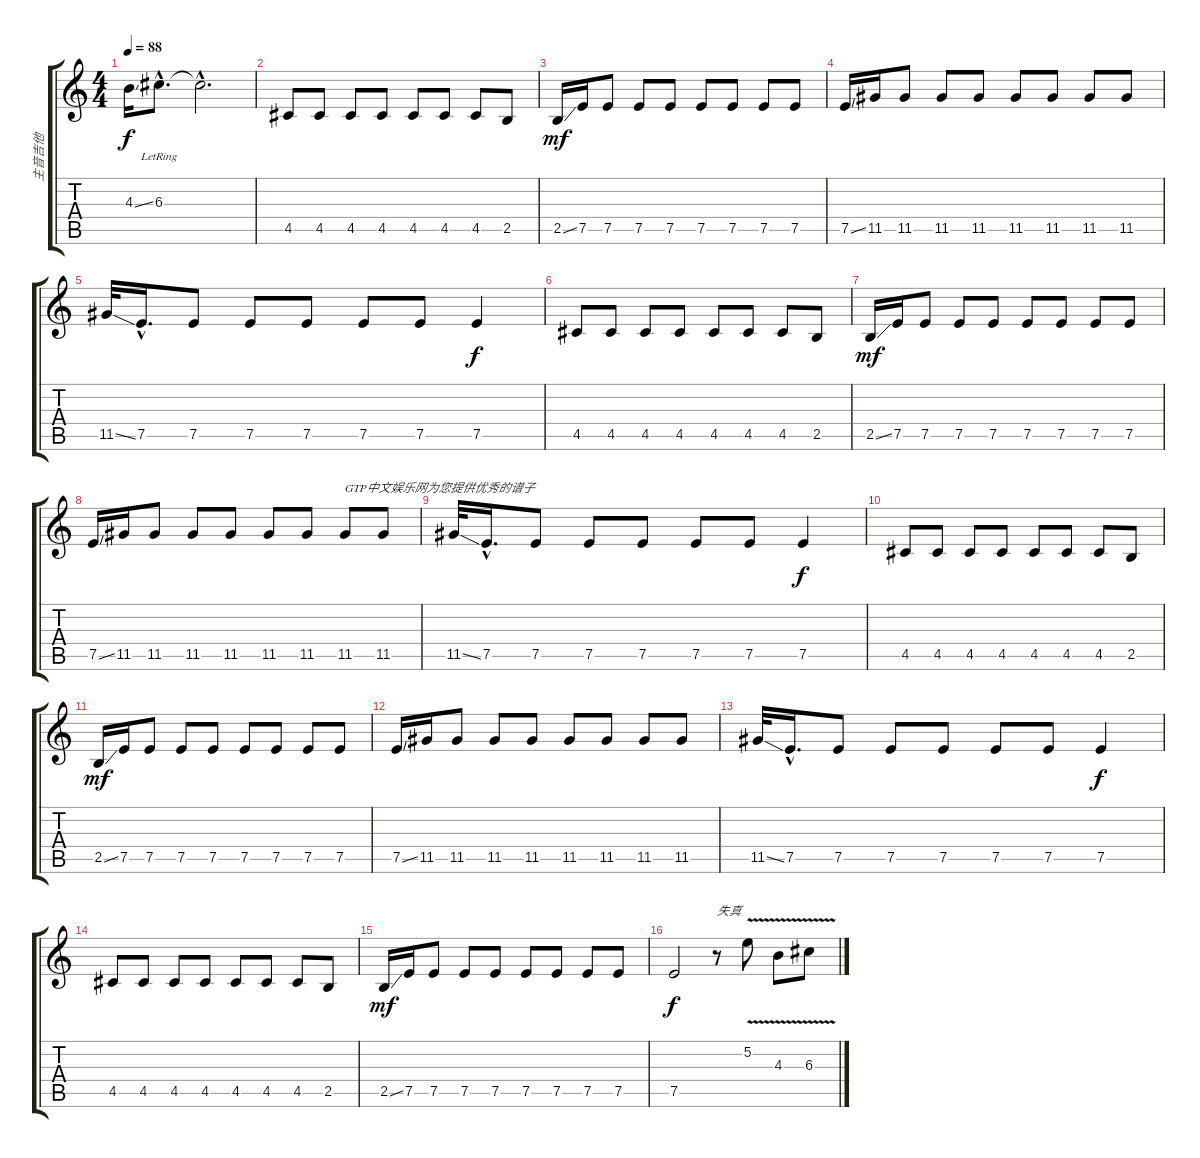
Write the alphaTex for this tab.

\track ("主音吉他" "主音吉他") {instrument acousticguitarsteel}
\staff {score tabs}
\tuning (E4 B3 G3 D3 A2 E2) {hide}
\ts (4 4)
\tempo 88
\clef g2
\ks c
4.3{ss}.16{dy f} 6.3{hac lr}.8{d} 6.3{hac t}.2{d} |
4.5.8{instrument acousticguitarsteel} 4.5.8 4.5.8 4.5.8 4.5.8 4.5.8 4.5.8 2.5.8 |
2.5{ss}.16{dy mf} 7.5.16 7.5.8 7.5.8 7.5.8 7.5.8 7.5.8 7.5.8 7.5.8 |
7.5{ss}.16 11.5.16 11.5.8 11.5.8 11.5.8 11.5.8 11.5.8 11.5.8 11.5.8 |
11.5{ss}.32 7.5{hac}.16{d} 7.5.8 7.5.8 7.5.8 7.5.8 7.5.8 7.5.4{dy f} |
4.5.8 4.5.8 4.5.8 4.5.8 4.5.8 4.5.8 4.5.8 2.5.8 |
2.5{ss}.16{dy mf} 7.5.16 7.5.8 7.5.8 7.5.8 7.5.8 7.5.8 7.5.8 7.5.8 |
7.5{ss}.16 11.5.16 11.5.8 11.5.8 11.5.8 11.5.8 11.5.8 11.5.8{txt "GTP中文娱乐网为您提供优秀的谱子"} 11.5.8 |
11.5{ss}.32 7.5{hac}.16{d} 7.5.8 7.5.8 7.5.8 7.5.8 7.5.8 7.5.4{dy f} |
4.5.8 4.5.8 4.5.8 4.5.8 4.5.8 4.5.8 4.5.8 2.5.8 |
2.5{ss}.16{dy mf} 7.5.16 7.5.8 7.5.8 7.5.8 7.5.8 7.5.8 7.5.8 7.5.8 |
7.5{ss}.16 11.5.16 11.5.8 11.5.8 11.5.8 11.5.8 11.5.8 11.5.8 11.5.8 |
11.5{ss}.32 7.5{hac}.16{d} 7.5.8 7.5.8 7.5.8 7.5.8 7.5.8 7.5.4{dy f} |
4.5.8 4.5.8 4.5.8 4.5.8 4.5.8 4.5.8 4.5.8 2.5.8 |
2.5{ss}.16{dy mf} 7.5.16 7.5.8 7.5.8 7.5.8 7.5.8 7.5.8 7.5.8 7.5.8 |
7.5.2{dy f} r.8{txt "失真" instrument distortionguitar} 5.2{v}.8 4.3{v}.8 6.3{v}.8
